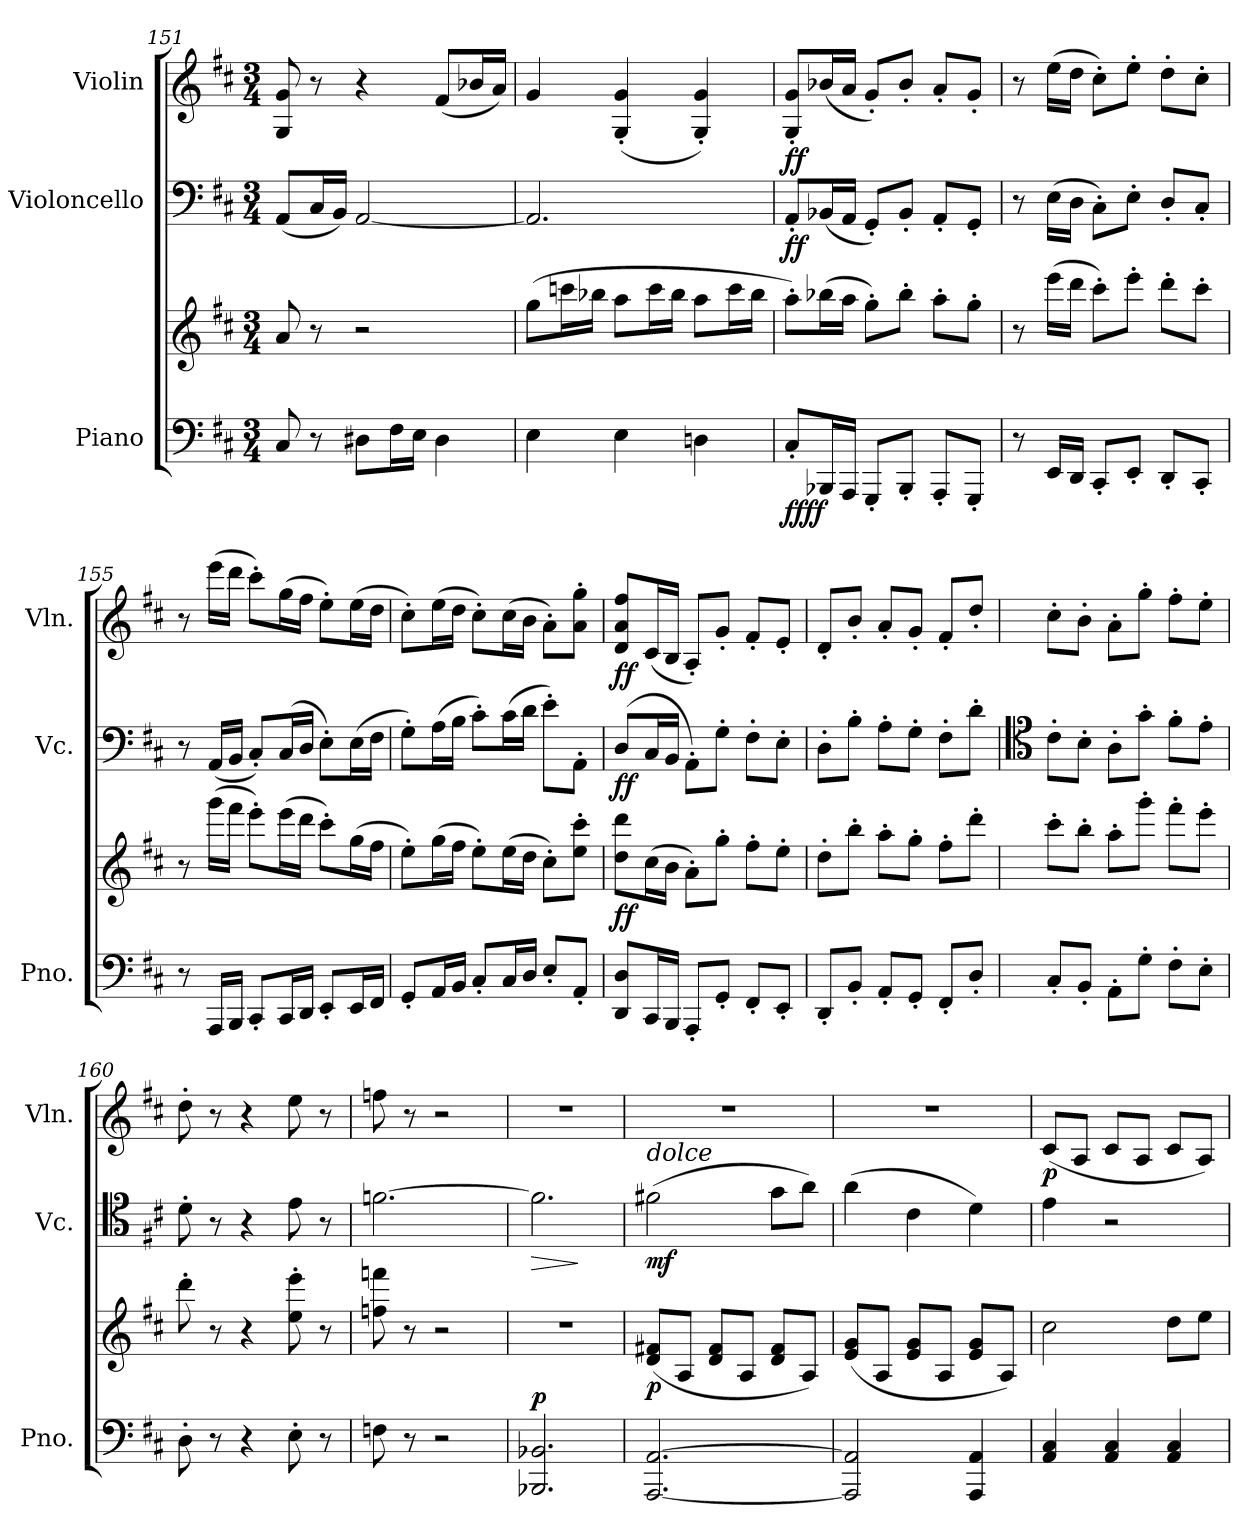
**kern	**kern	**dynam	**kern	**dynam	**kern	**dynam
*part3	*part3	*part3	*part2	*part2	*part1	*part1
*staff4	*staff3	*staff3/4	*staff2	*staff2	*staff1	*staff1
*I"Piano	*	*	*I"Violoncello	*	*I"Violin	*
*I'Pno.	*	*	*I'Vc.	*	*I'Vln.	*
*clefF4	*clefG2	*	*clefF4	*	*clefG2	*
*k[f#c#]	*k[f#c#]	*	*k[f#c#]	*	*k[f#c#]	*
*M3/4	*M3/4	*	*M3/4	*	*M3/4	*
=151	=151	=151	=151	=151	=151	=151
8C#/	8a/	.	(<8AA/L	.	8G/ 8g/	.
8r	8r	.	16C#/L	.	8r	.
.	.	.	16BB/JJ)	.	.	.
8D#X\L	2r	.	[2AA/	.	4r	.
16F#\L	.	.	.	.	.	.
16E\JJ	.	.	.	.	.	.
4D#\	.	.	.	.	(<8f#/L	.
.	.	.	.	.	16b-X/L	.
.	.	.	.	.	16a/JJ)	.
=152	=152	=152	=152	=152	=152	=152
4E\	(>8gg\L	.	2.AA/]	.	4g/	.
.	16cccn\L	.	.	.	.	.
.	16bb-X\JJ	.	.	.	.	.
4E\	8aa\L	.	.	.	(<4G/' 4g/'	.
.	16ccc\L	.	.	.	.	.
.	16bb-\JJ	.	.	.	.	.
4Dn\	8aa\L	.	.	.	4G/' 4g/')	.
.	16ccc\L	.	.	.	.	.
.	16bb-\JJ	.	.	.	.	.
=153	=153	=153	=153	=153	=153	=153
!	!	!LO:DY:b=2	!	!	!	!
!	!	!LO:DY:n=1:b	!	!LO:DY:b	!	!LO:DY:b
8C#'/L	8aa'\L)	ff ff	8AA'/L	ff	8G/' 8g/'L	ff
16BBB-X/L	(>16bb-X\L	.	(<16BB-X/L	.	(<16b-X/L	.
16AAA/JJ	16aa\JJ	.	16AA/JJ	.	16a/JJ	.
8GGG'/L	8gg'\L)	.	8GG'/L)	.	8g'/L)	.
8BBB-'/J	8bb-'\J	.	8BB-'/J	.	8b-'/J	.
8AAA'/L	8aa'\L	.	8AA'/L	.	8a'/L	.
8GGG'/J	8gg'\J	.	8GG'/J	.	8g'/J	.
!!LO:LB:g=z
=154	=154	=154	=154	=154	=154	=154
8r	8r	.	8r	.	8r	.
16EE/LL	(>16eee\LL	.	(>16E\LL	.	(>16ee\LL	.
16DD/JJ	16ddd\JJ	.	16D\JJ	.	16dd\JJ	.
8CC#'/L	8ccc#'\L)	.	8C#'\L)	.	8cc#'\L)	.
8EE'/J	8eee'\J	.	8E'\J	.	8ee'\J	.
8DD'/L	8ddd'\L	.	8D'/L	.	8dd'\L	.
8CC#'/J	8ccc#'\J	.	8C#'/J	.	8cc#'\J	.
=155	=155	=155	=155	=155	=155	=155
8r	8r	.	8r	.	8r	.
16AAA/LL	(>16ggg\LL	.	(<16AA/LL	.	(>16eee\LL	.
16BBB/JJ	16fff#\JJ	.	16BB/JJ	.	16ddd\JJ	.
8CC#'/L	8eee'\L)	.	8C#'/L)	.	8ccc#'\L)	.
16CC#/L	(>16eee\L	.	(>16C#/L	.	(>16gg\L	.
16DD/JJ	16ddd\JJ	.	16D/JJ	.	16ff#\JJ	.
8EE'/L	8ccc#'\L)	.	8E'\L)	.	8ee'\L)	.
16EE/L	(>16gg\L	.	(>16E\L	.	(>16ee\L	.
16FF#/JJ	16ff#\JJ	.	16F#\JJ	.	16dd\JJ	.
=156	=156	=156	=156	=156	=156	=156
8GG'/L	8ee'\L)	.	8G'\L)	.	8cc#'\L)	.
16AA/L	(>16gg\L	.	(>16A\L	.	(>16ee\L	.
16BB/JJ	16ff#\JJ	.	16B\JJ	.	16dd\JJ	.
8C#'/L	8ee'\L)	.	8c#'\L)	.	8cc#'\L)	.
16C#/L	(>16ee\L	.	(>16c#\L	.	(>16cc#\L	.
16D/JJ	16dd\JJ	.	16d\JJ	.	16b\JJ	.
8E'/L	8cc#'\L)	.	8e'\L)	.	8a'\L)	.
8AA'/J	8ee\' 8ccc#\'J	.	8AA'\J	.	8a\' 8gg\'J	.
=157	=157	=157	=157	=157	=157	=157
!	!	!LO:DY:b	!	!LO:DY:b	!	!LO:DY:b
8DD/ 8D/L	8dd\ 8ddd\L	ff	(>8D/L	ff	8d/ 8a/ 8ff#/L	ff
16CC#/L	(>16cc#\L	.	16C#/L	.	(<16c#/L	.
16BBB/JJ	16b\JJ	.	16BB/JJ	.	16B/JJ	.
8AAA'/L	8a'\L)	.	8AA'\L)	.	8A'/L)	.
8GG'/J	8gg'\J	.	8G'\J	.	8g'/J	.
8FF#'/L	8ff#'\L	.	8F#'\L	.	8f#'/L	.
8EE'/J	8ee'\J	.	8E'\J	.	8e'/J	.
=158	=158	=158	=158	=158	=158	=158
8DD'/L	8dd'\L	.	8D'\L	.	8d'/L	.
8BB'/J	8bb'\J	.	8B'\J	.	8b'/J	.
8AA'/L	8aa'\L	.	8A'\L	.	8a'/L	.
8GG'/J	8gg'\J	.	8G'\J	.	8g'/J	.
8FF#'/L	8ff#'\L	.	8F#'\L	.	8f#'/L	.
8D'/J	8ddd'\J	.	8d'\J	.	8dd'/J	.
!!LO:LB:g=z
=159	=159	=159	=159	=159	=159	=159
*	*	*	*clefC4	*	*	*
8C#'/L	8ccc#'\L	.	8c#'\L	.	8cc#'\L	.
8BB'/J	8bb'\J	.	8B'\J	.	8b'\J	.
8AA'\L	8aa'\L	.	8A'\L	.	8a'\L	.
8G'\J	8ggg'\J	.	8g'\J	.	8gg'\J	.
8F#'\L	8fff#'\L	.	8f#'\L	.	8ff#'\L	.
8E'\J	8eee'\J	.	8e'\J	.	8ee'\J	.
=160	=160	=160	=160	=160	=160	=160
8D'\	8ddd'\	.	8d'\	.	8dd'\	.
8r	8r	.	8r	.	8r	.
4r	4r	.	4r	.	4r	.
8E'\	8ee\' 8eee\'	.	8e\	.	8ee\	.
8r	8r	.	8r	.	8r	.
=161	=161	=161	=161	=161	=161	=161
8Fn\	8ffn\ 8fffn\	.	[2.fn\	.	8ffn\	.
8r	8r	.	.	.	8r	.
2r	2r	.	.	.	2r	.
=162	=162	=162	=162	=162	=162	=162
!	!	!LO:DY:a=2	!	!LO:HP:b	!	!
2.BBB-X/ 2.BB-X/	2.r	p	2.f\]	>	2.r	.
.	.	.	.	]	.	.
=163	=163	=163	=163	=163	=163	=163
!	!	!	!LO:TX:a:i:t=dolce	!	!	!
!	!	!LO:DY:b	!	!LO:DY:b	!	!
[2.AAA/ [2.AA/	(<8d/ 8f#X/L	p	(>2f#X\	mf	2.r	.
.	8A/J	.	.	.	.	.
.	8d/ 8f#/L	.	.	.	.	.
.	8A/J	.	.	.	.	.
.	8d/ 8f#/L	.	8g\L	.	.	.
.	8A/J)	.	8a\J)	.	.	.
=164	=164	=164	=164	=164	=164	=164
2AAA/] 2AA/]	(<8e/ 8g/L	.	(>4a\	.	2.r	.
.	8A/J	.	.	.	.	.
.	8e/ 8g/L	.	4c#\	.	.	.
.	8A/J	.	.	.	.	.
4AAA/ 4AA/	8e/ 8g/L	.	4d\)	.	.	.
.	8A/J)	.	.	.	.	.
=165	=165	=165	=165	=165	=165	=165
!	!	!	!	!	!	!LO:DY:b
4AA/ 4C#/	2cc#\	.	4e\	.	(<8c#/L	p
.	.	.	.	.	8A/J	.
4AA/ 4C#/	.	.	2r	.	8c#/L	.
.	.	.	.	.	8A/J	.
4AA/ 4C#/	8dd\L	.	.	.	8c#/L	.
.	8ee\J	.	.	.	8A/J)	.
=	=	=	=	=	=	=
*-	*-	*-	*-	*-	*-	*-
